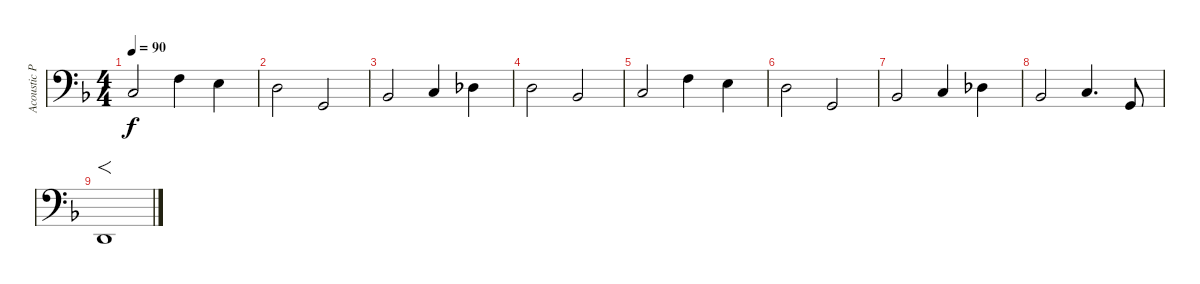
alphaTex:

\track ("Acoustic Piano (Staff 2)" "Acoustic P") {instrument acousticgrandpiano}
\staff {score}
\tuning (E4 B3 G3 D3 A2 E2 B1) {hide}
\ts (4 4)
\tempo 90
\clef f4
\ks f
3.5.2{dy f} 3.4.4 2.4.4 |
0.4.2 3.6.2 |
1.5.2 3.5.4 4.5.4 |
0.4.2 1.5.2 |
3.5.2 3.4.4 2.4.4 |
0.4.2 3.6.2 |
1.5.2 3.5.4 4.5.4 |
1.5.2 3.5.4{d} 3.6.8 |
3.7.1{f}
